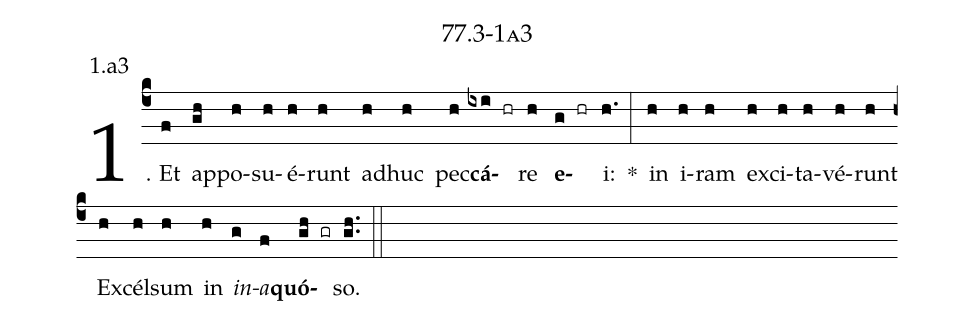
name: 77.3-1a3;
annotation: 1.a3;
%%
(c4)1. Et(f) ap(gh)po(h)su(h)é(h)runt(h) ad(h)huc(h) pec(h)<b>cá</b>(ixi hr)re(h) <b>e</b>(g hr)i:(h.) *(:) in(h) i(h)ram(h) ex(h)ci(h)ta(h)vé(h)runt(h) Ex(h)cél(h)sum(h) in(h) <i>in</i>(g)<i>a</i>(f)<b>quó</b>(gh gr)so.(gh..) (::)


%E(h) u(h) o(g) u(f) a(gh) e.(gh..) (::)
